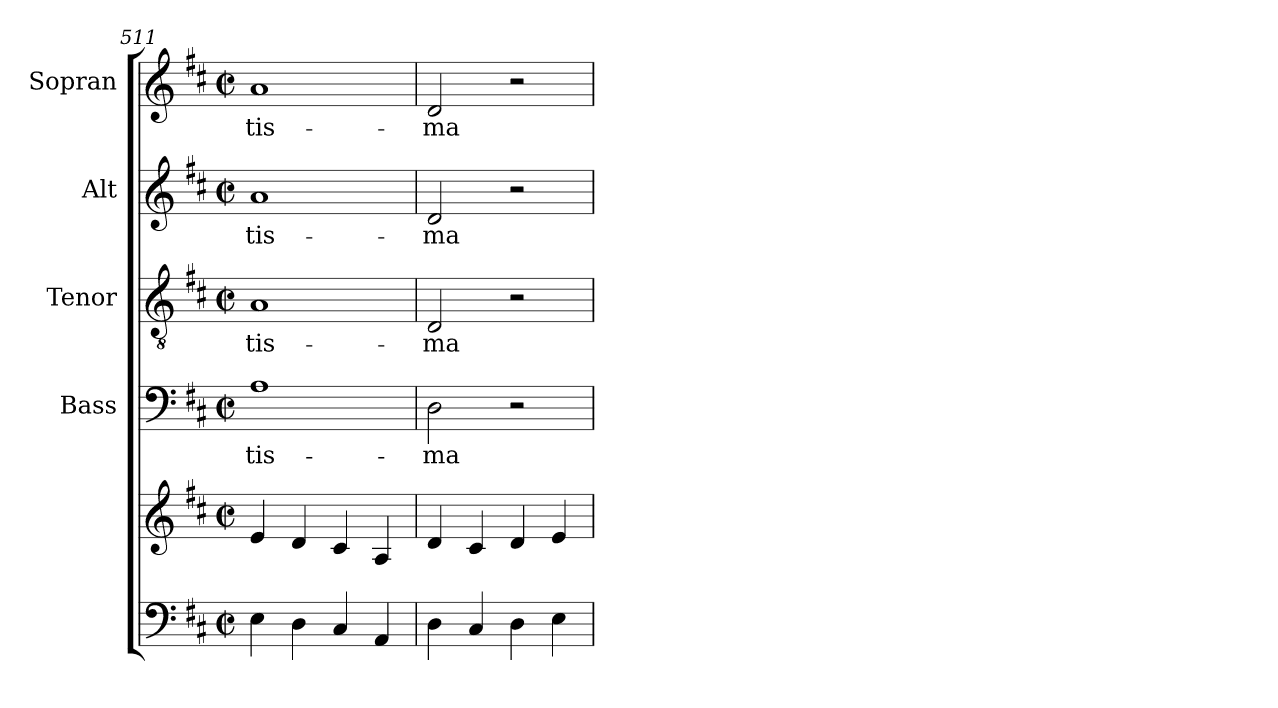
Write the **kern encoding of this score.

**kern	**kern	**kern	**text	**kern	**text	**kern	**text	**kern	**text
*part5	*part5	*part4	*part4	*part3	*part3	*part2	*part2	*part1	*part1
*staff6	*staff5	*staff4	*staff4	*staff3	*staff3	*staff2	*staff2	*staff1	*staff1
*	*	*I"Bass	*	*I"Tenor	*	*I"Alt	*	*I"Sopran	*
*	*	*I'B.	*	*I'T.	*	*I'A.	*	*I'S.	*
!!LO:LB:g=z
*clefF4	*clefG2	*clefF4	*	*clefGv2	*	*clefG2	*	*clefG2	*
*k[f#c#]	*k[f#c#]	*k[f#c#]	*	*k[f#c#]	*	*k[f#c#]	*	*k[f#c#]	*
*D:	*D:	*D:	*	*D:	*	*D:	*	*D:	*
*M2/2	*M2/2	*M2/2	*	*M2/2	*	*M2/2	*	*M2/2	*
*met(c|)	*met(c|)	*met(c|)	*	*met(c|)	*	*met(c|)	*	*met(c|)	*
=511	=511	=511	=511	=511	=511	=511	=511	=511	=511
!	!	!	!LO:LY:b	!	!LO:LY:b	!	!LO:LY:b	!	!LO:LY:b
4E\	4e/	1A	-tis-	1A	-tis-	1a	-tis-	1a	-tis-
4D\	4d/	.	.	.	.	.	.	.	.
4C#/	4c#/	.	.	.	.	.	.	.	.
4AA/	4A/	.	.	.	.	.	.	.	.
=512	=512	=512	=512	=512	=512	=512	=512	=512	=512
!	!	!	!LO:LY:b	!	!LO:LY:b	!	!LO:LY:b	!	!LO:LY:b
4D\	4d/	2D\	-ma	2D/	-ma	2d/	-ma	2d/	-ma
4C#/	4c#/	.	.	.	.	.	.	.	.
4D\	4d/	2r	.	2r	.	2r	.	2r	.
4E\	4e/	.	.	.	.	.	.	.	.
=	=	=	=	=	=	=	=	=	=
*-	*-	*-	*-	*-	*-	*-	*-	*-	*-
